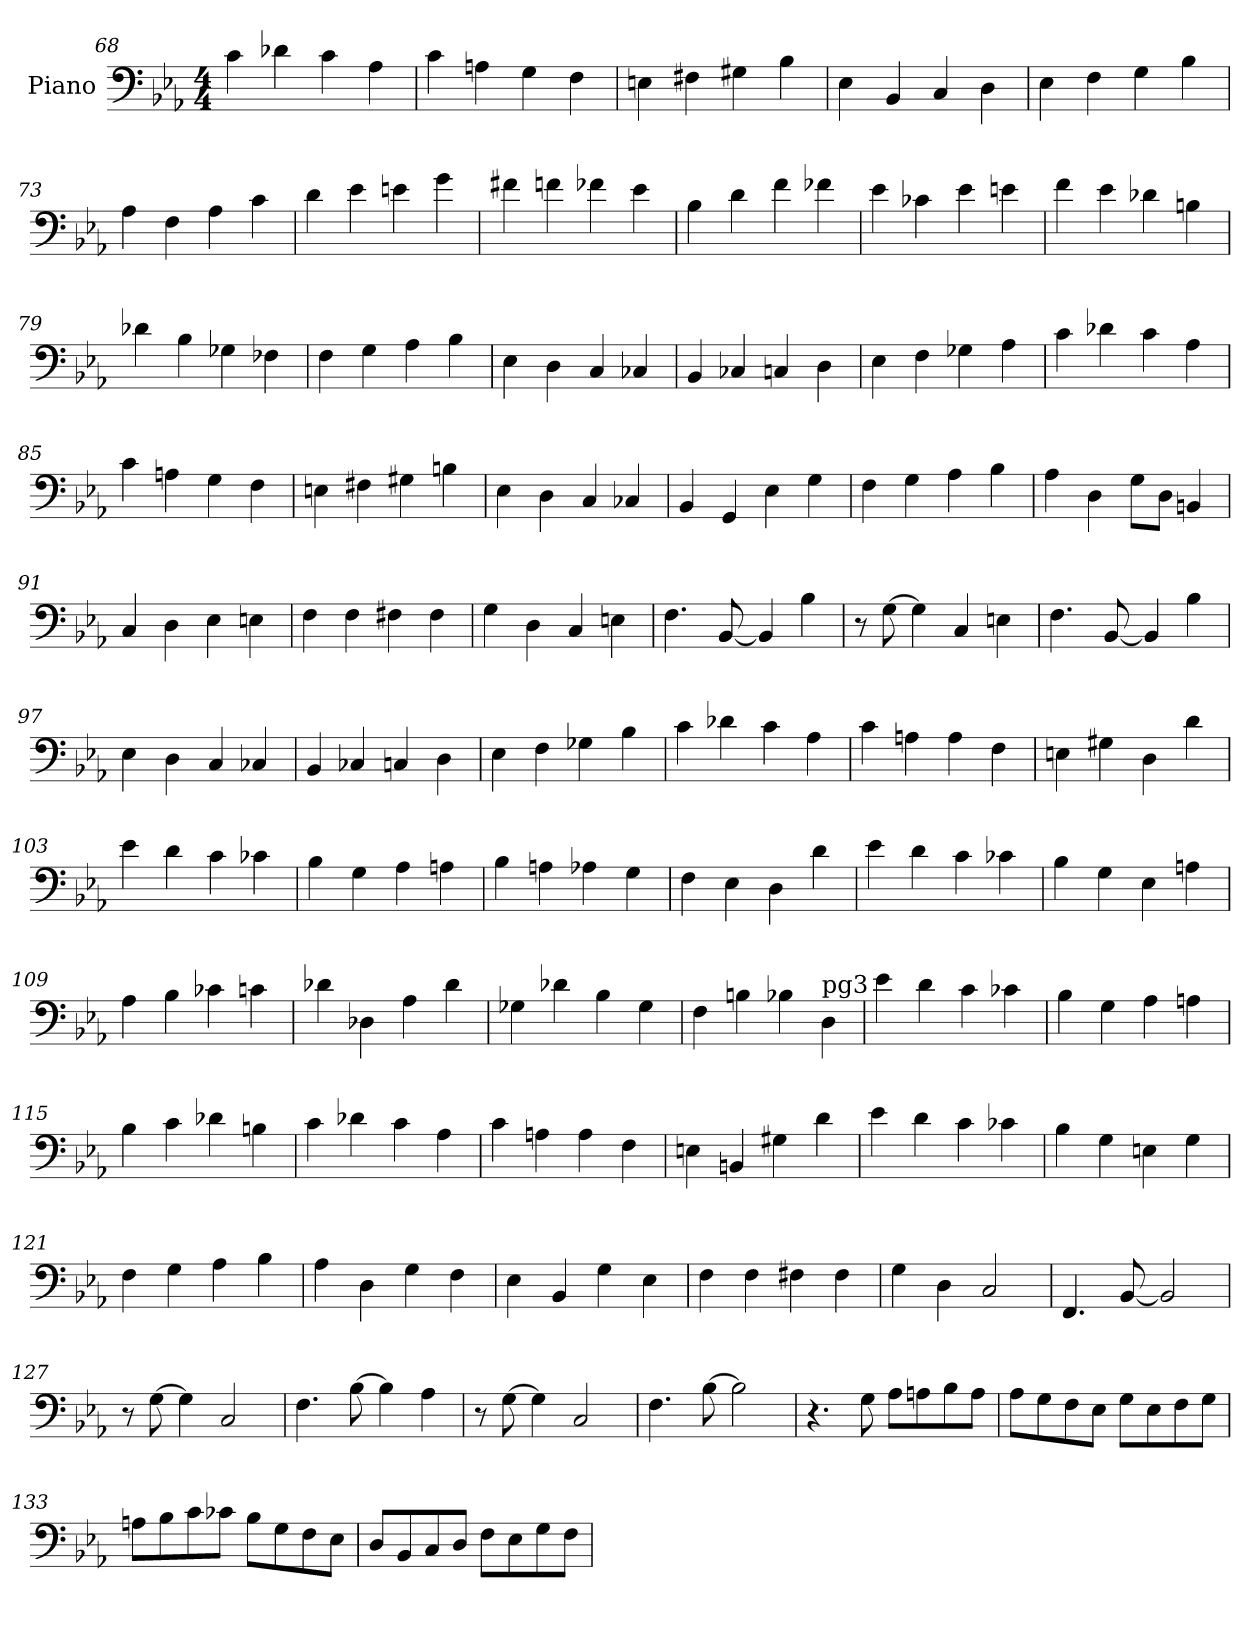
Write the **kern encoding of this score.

**kern
*part1
*staff1
*I"Piano
*I'Pno.
*clefF4
*k[b-e-a-]
*M4/4
=68
4c\
4d-X\
4c\
4A-\
!!LO:LB:g=z
=69
4c\
4An\
4G\
4F\
=70
4En\
4F#X\
4G#X\
4B-\
=71
4E-\
4BB-/
4C/
4D\
=72
4E-\
4F\
4G\
4B-\
!!LO:LB:g=z
=73
4A-\
4F\
4A-\
4c\
=74
4d\
4e-\
4en\
4g\
=75
4f#X\
4fn\
4f-X\
4e-\
=76
4B-\
4d\
4f\
4f-X\
!!LO:LB:g=z
=77
4e-\
4c-X\
4e-\
4en\
=78
4f\
4e-\
4d-X\
4Bn\
=79
4d-X\
4B-\
4G-X\
4F-X\
=80
4F\
4G\
4A-\
4B-\
!!LO:LB:g=z
=81
4E-\
4D\
4C/
4C-X/
=82
4BB-/
4C-X/
4Cn/
4D\
=83
4E-\
4F\
4G-X\
4A-\
=84
4c\
4d-X\
4c\
4A-\
!!LO:LB:g=z
=85
4c\
4An\
4G\
4F\
=86
4En\
4F#X\
4G#X\
4Bn\
=87
4E-\
4D\
4C/
4C-X/
=88
4BB-/
4GG/
4E-\
4G\
!!LO:LB:g=z
=89
4F\
4G\
4A-\
4B-\
=90
4A-\
4D\
8G\L
8D\J
4BBn/
=91
4C/
4D\
4E-\
4En\
=92
4F\
4F\
4F#X\
4F#\
!!LO:LB:g=z
=93
4G\
4D\
4C/
4En\
=94
4.F\
[8BB-/
4BB-/]
4B-\
=95
8r
[8G\
4G\]
4C/
4En\
=96
4.F\
[8BB-/
4BB-/]
4B-\
!!LO:LB:g=z
=97
4E-\
4D\
4C/
4C-X/
=98
4BB-/
4C-X/
4Cn/
4D\
=99
4E-\
4F\
4G-X\
4B-\
=100
4c\
4d-X\
4c\
4A-\
!!LO:LB:g=z
=101
4c\
4An\
4A\
4F\
=102
4En\
4G#X\
4D\
4d\
=103
4e-\
4d\
4c\
4c-X\
=104
4B-\
4G\
4A-\
4An\
!!LO:LB:g=z
=105
4B-\
4An\
4A-X\
4G\
=106
4F\
4E-\
4D\
4d\
=107
4e-\
4d\
4c\
4c-X\
=108
4B-\
4G\
4E-\
4An\
!!LO:PB:g=z
=109
4A-\
4B-\
4c-X\
4cn\
=110
4d-X\
4D-X\
4A-\
4d-\
=111
4G-X\
4d-X\
4B-\
4G-\
=112
4F\
4Bn\
4B-X\
!LO:TX:t=pg3
4D\
!!LO:LB:g=z
=113
4e-\
4d\
4c\
4c-X\
=114
4B-\
4G\
4A-\
4An\
=115
4B-\
4c\
4d-X\
4Bn\
=116
4c\
4d-X\
4c\
4A-\
!!LO:LB:g=z
=117
4c\
4An\
4A\
4F\
=118
4En\
4BBn/
4G#X\
4d\
=119
4e-\
4d\
4c\
4c-X\
=120
4B-\
4G\
4En\
4G\
!!LO:LB:g=z
=121
4F\
4G\
4A-\
4B-\
=122
4A-\
4D\
4G\
4F\
=123
4E-\
4BB-/
4G\
4E-\
=124
4F\
4F\
4F#X\
4F#\
!!LO:LB:g=z
=125
4G\
4D\
2C/
=126
4.FF/
[8BB-/
2BB-/]
=127
8r
[8G\
4G\]
2C/
=128
4.F\
[8B-\
4B-\]
4A-\
!!LO:LB:g=z
=129
8r
[8G\
4G\]
2C/
=130
4.F\
[8B-\
2B-\]
=131
4.r
8G\
8A-\L
8An\
8B-\
8A\J
=132
8A-\L
8G\
8F\
8E-\J
8G\L
8E-\
8F\
8G\J
!!LO:LB:g=z
=133
8An\L
8B-\
8c\
8c-X\J
8B-\L
8G\
8F\
8E-\J
=134
8D/L
8BB-/
8C/
8D/J
8F\L
8E-\
8G\
8F\J
=
*-
